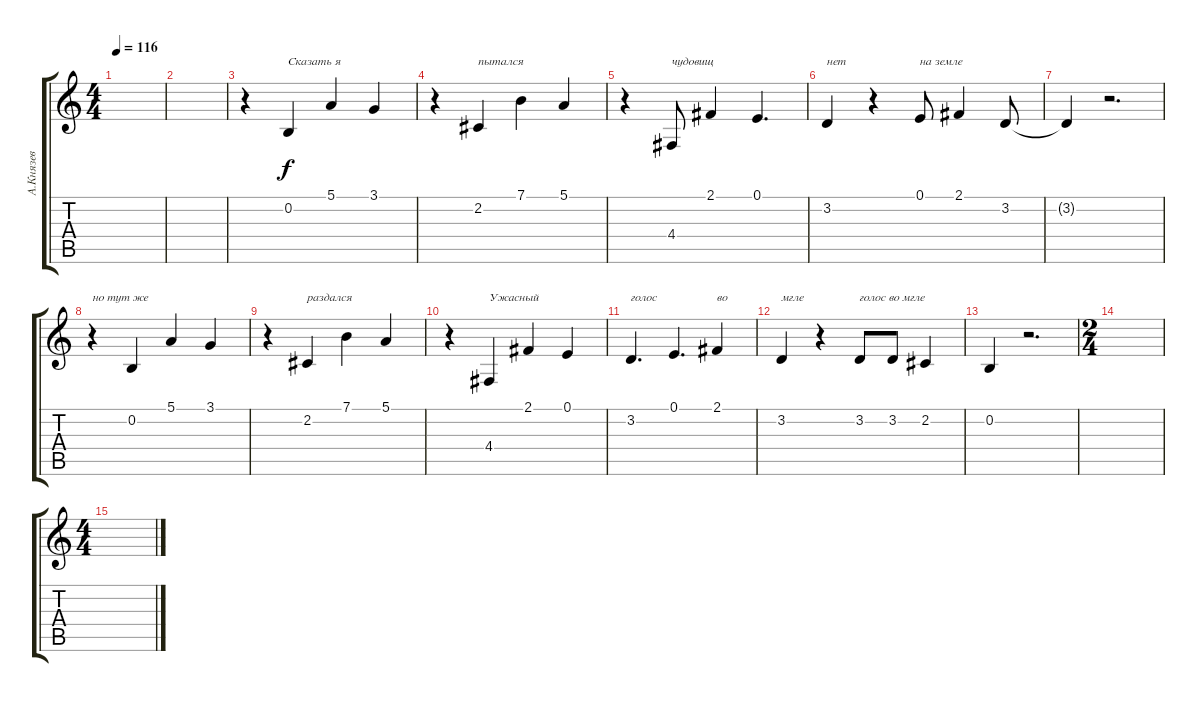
\track ("А.Князев" "А.Князев") {instrument violin}
\staff {score tabs}
\tuning (E4 B3 G3 D3 A2 E2) {hide}
\ts (4 4)
\tempo 116
\clef g2
\ks c
|
|
r.4{volume 12} 0.2.4{txt "Сказать я"} 5.1.4 3.1.4 |
r.4 2.2.4{txt "пытался"} 7.1.4 5.1.4 |
r.4 4.4.8{txt "чудовищ"} 2.1.4 0.1.4{d} |
3.2.4{txt "нет"} r.4 0.1.8{txt "на земле"} 2.1.4 3.2.8 |
3.2{t}.4 r.2{d} |
r.4{txt "но тут же"} 0.2.4 5.1.4 3.1.4 |
r.4 2.2.4{txt "раздался "} 7.1.4 5.1.4 |
r.4 4.4.4{txt "Ужасный "} 2.1.4 0.1.4 |
3.2.4{d txt "голос"} 0.1.4{d} 2.1.4{txt "во"} |
3.2.4{txt "мгле"} r.4 3.2.8{txt "голос во мгле" volume 16} 3.2.8 2.2.4 |
0.2.4 r.2{d} |
\ts (2 4)
|
\ts (4 4)
